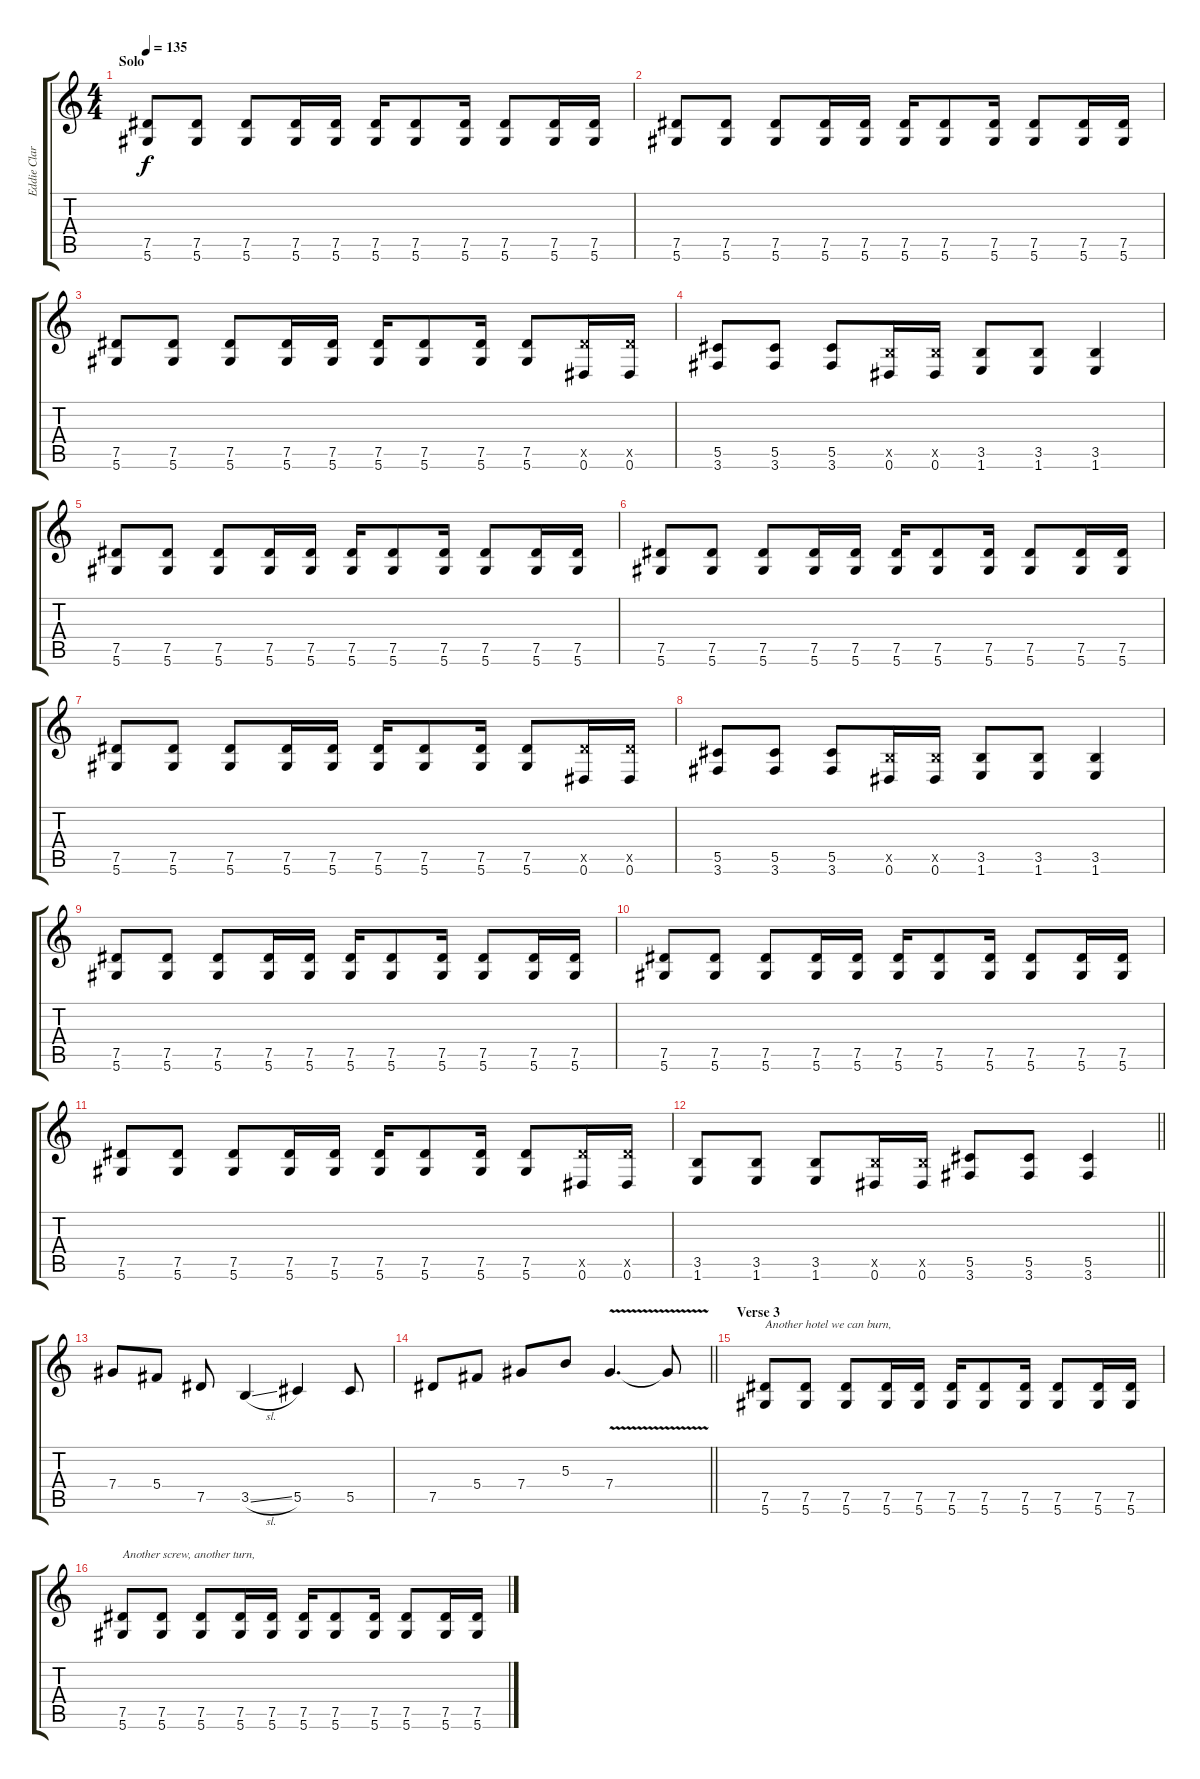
\track ("Eddie Clarke" "Eddie Clar") {instrument overdrivenguitar}
\staff {score tabs}
\tuning (Eb4 Bb3 Gb3 Db3 Ab2 Eb2) {hide}
\ts (4 4)
\section ("" "Solo")
\tempo 135
\clef g2
\ks c
(7.5 5.6).8{dy f} (7.5 5.6).8 (7.5 5.6).8 (7.5 5.6).16 (7.5 5.6).16 (7.5 5.6).16 (7.5 5.6).8 (7.5 5.6).16 (7.5 5.6).8 (7.5 5.6).16 (7.5 5.6).16 |
(7.5 5.6).8 (7.5 5.6).8 (7.5 5.6).8 (7.5 5.6).16 (7.5 5.6).16 (7.5 5.6).16 (7.5 5.6).8 (7.5 5.6).16 (7.5 5.6).8 (7.5 5.6).16 (7.5 5.6).16 |
(7.5 5.6).8 (7.5 5.6).8 (7.5 5.6).8 (7.5 5.6).16 (7.5 5.6).16 (7.5 5.6).16 (7.5 5.6).8 (7.5 5.6).16 (7.5 5.6).8 (7.5{x} 0.6).16 (7.5{x} 0.6).16 |
(5.5 3.6).8 (5.5 3.6).8 (5.5 3.6).8 (3.5{x} 0.6).16 (3.5{x} 0.6).16 (3.5 1.6).8 (3.5 1.6).8 (3.5 1.6).4 |
(7.5 5.6).8 (7.5 5.6).8 (7.5 5.6).8 (7.5 5.6).16 (7.5 5.6).16 (7.5 5.6).16 (7.5 5.6).8 (7.5 5.6).16 (7.5 5.6).8 (7.5 5.6).16 (7.5 5.6).16 |
(7.5 5.6).8 (7.5 5.6).8 (7.5 5.6).8 (7.5 5.6).16 (7.5 5.6).16 (7.5 5.6).16 (7.5 5.6).8 (7.5 5.6).16 (7.5 5.6).8 (7.5 5.6).16 (7.5 5.6).16 |
(7.5 5.6).8 (7.5 5.6).8 (7.5 5.6).8 (7.5 5.6).16 (7.5 5.6).16 (7.5 5.6).16 (7.5 5.6).8 (7.5 5.6).16 (7.5 5.6).8 (7.5{x} 0.6).16 (7.5{x} 0.6).16 |
(5.5 3.6).8 (5.5 3.6).8 (5.5 3.6).8 (3.5{x} 0.6).16 (3.5{x} 0.6).16 (3.5 1.6).8 (3.5 1.6).8 (3.5 1.6).4 |
(7.5 5.6).8 (7.5 5.6).8 (7.5 5.6).8 (7.5 5.6).16 (7.5 5.6).16 (7.5 5.6).16 (7.5 5.6).8 (7.5 5.6).16 (7.5 5.6).8 (7.5 5.6).16 (7.5 5.6).16 |
(7.5 5.6).8 (7.5 5.6).8 (7.5 5.6).8 (7.5 5.6).16 (7.5 5.6).16 (7.5 5.6).16 (7.5 5.6).8 (7.5 5.6).16 (7.5 5.6).8 (7.5 5.6).16 (7.5 5.6).16 |
(7.5 5.6).8 (7.5 5.6).8 (7.5 5.6).8 (7.5 5.6).16 (7.5 5.6).16 (7.5 5.6).16 (7.5 5.6).8 (7.5 5.6).16 (7.5 5.6).8 (7.5{x} 0.6).16 (7.5{x} 0.6).16 |
\barLineRight lightlight
(3.5 1.6).8 (3.5 1.6).8 (3.5 1.6).8 (3.5{x} 0.6).16 (3.5{x} 0.6).16 (5.5 3.6).8 (5.5 3.6).8 (5.5 3.6).4 |
7.4.8 5.4.8 7.5.8 3.5{sl}.4 5.5.4 5.5.8 |
\barLineRight lightlight
7.5.8 5.4.8 7.4.8 5.3.8 7.4{v}.4{d} 7.4{t}.8 |
\section ("" "Verse 3")
(7.5 5.6).8{txt "Another hotel we can burn,"} (7.5 5.6).8 (7.5 5.6).8 (7.5 5.6).16 (7.5 5.6).16 (7.5 5.6).16 (7.5 5.6).8 (7.5 5.6).16 (7.5 5.6).8 (7.5 5.6).16 (7.5 5.6).16 |
(7.5 5.6).8{txt "Another screw, another turn,"} (7.5 5.6).8 (7.5 5.6).8 (7.5 5.6).16 (7.5 5.6).16 (7.5 5.6).16 (7.5 5.6).8 (7.5 5.6).16 (7.5 5.6).8 (7.5 5.6).16 (7.5 5.6).16
